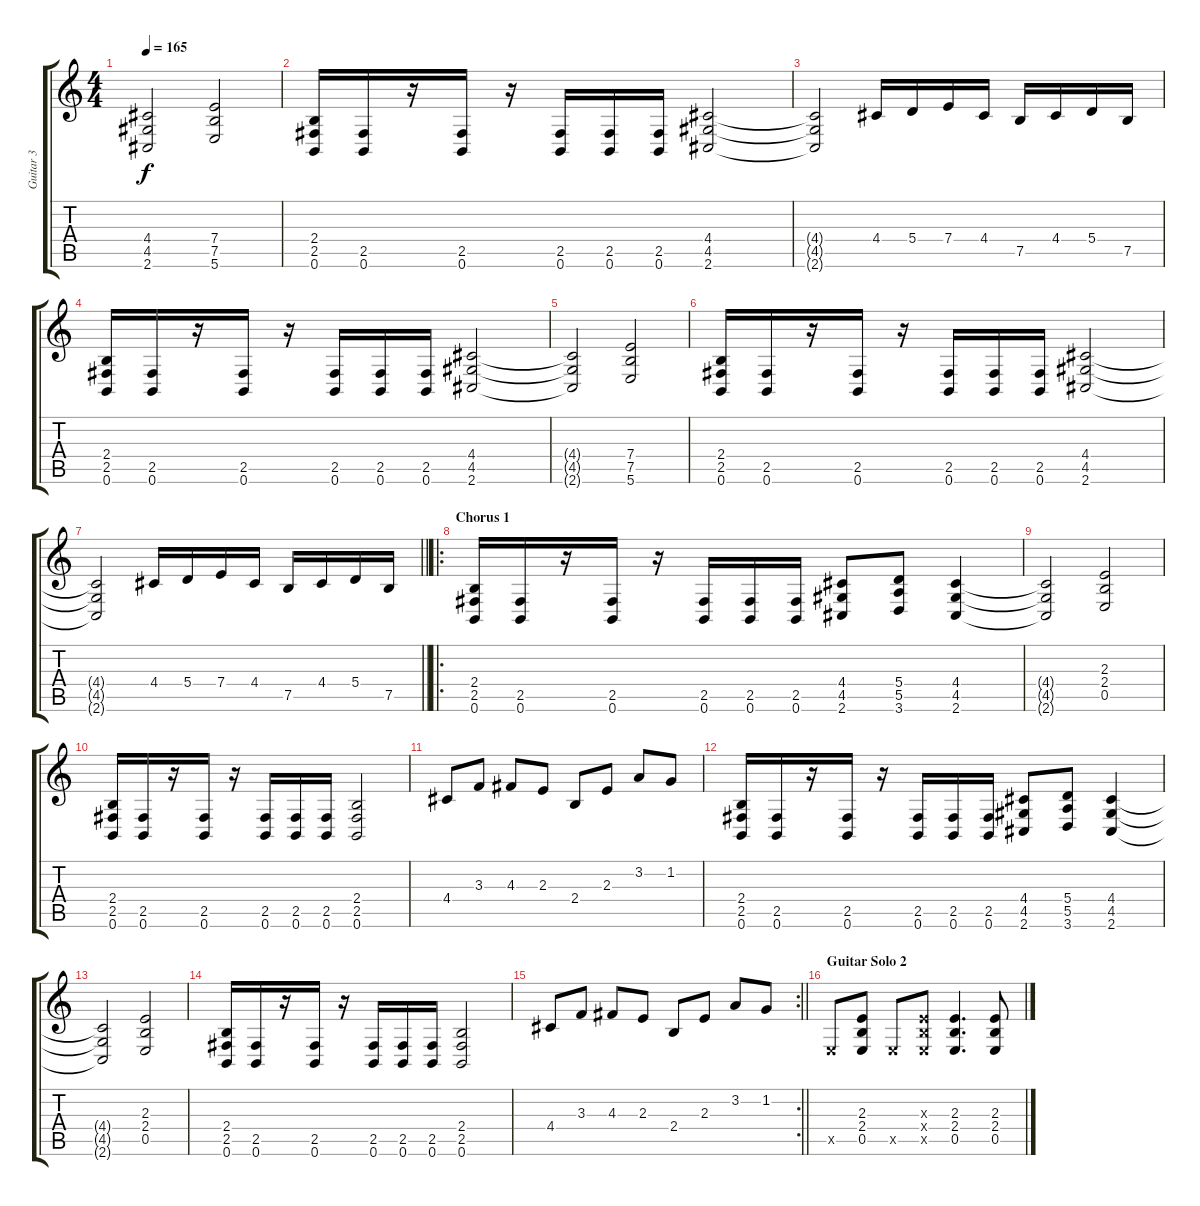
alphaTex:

\track ("Guitar 3" "Guitar 3") {instrument distortionguitar}
\staff {score tabs}
\tuning (B3 Gb3 D3 A2 E2 B1) {hide}
\ts (4 4)
\tempo 165
\clef g2
\ks c
(4.4{t} 4.5{t} 2.6{t}).2{dy f} (7.4 7.5 5.6).2 |
(2.4 2.5 0.6).16 (2.5 0.6).16 r.16 (2.5 0.6).16 r.16 (2.5 0.6).16 (2.5 0.6).16 (2.5 0.6).16 (4.4 4.5 2.6).2 |
(4.4{t} 4.5{t} 2.6{t}).2 4.4.16 5.4.16 7.4.16 4.4.16 7.5.16 4.4.16 5.4.16 7.5.16 |
(2.4 2.5 0.6).16 (2.5 0.6).16 r.16 (2.5 0.6).16 r.16 (2.5 0.6).16 (2.5 0.6).16 (2.5 0.6).16 (4.4 4.5 2.6).2 |
(4.4{t} 4.5{t} 2.6{t}).2 (7.4 7.5 5.6).2 |
(2.4 2.5 0.6).16 (2.5 0.6).16 r.16 (2.5 0.6).16 r.16 (2.5 0.6).16 (2.5 0.6).16 (2.5 0.6).16 (4.4 4.5 2.6).2 |
\barLineRight lightlight
(4.4{t} 4.5{t} 2.6{t}).2 4.4.16 5.4.16 7.4.16 4.4.16 7.5.16 4.4.16 5.4.16 7.5.16 |
\ro
\section ("" "Chorus 1")
(2.4 2.5 0.6).16 (2.5 0.6).16 r.16 (2.5 0.6).16 r.16 (2.5 0.6).16 (2.5 0.6).16 (2.5 0.6).16 (4.4 4.5 2.6).8 (5.4 5.5 3.6).8 (4.4 4.5 2.6).4 |
(4.4{t} 4.5{t} 2.6{t}).2 (2.3 2.4 0.5).2 |
(2.4 2.5 0.6).16 (2.5 0.6).16 r.16 (2.5 0.6).16 r.16 (2.5 0.6).16 (2.5 0.6).16 (2.5 0.6).16 (2.4 2.5 0.6).2 |
4.4.8 3.3.8 4.3.8 2.3.8 2.4.8 2.3.8 3.2.8 1.2.8 |
(2.4 2.5 0.6).16 (2.5 0.6).16 r.16 (2.5 0.6).16 r.16 (2.5 0.6).16 (2.5 0.6).16 (2.5 0.6).16 (4.4 4.5 2.6).8 (5.4 5.5 3.6).8 (4.4 4.5 2.6).4 |
(4.4{t} 4.5{t} 2.6{t}).2 (2.3 2.4 0.5).2 |
(2.4 2.5 0.6).16 (2.5 0.6).16 r.16 (2.5 0.6).16 r.16 (2.5 0.6).16 (2.5 0.6).16 (2.5 0.6).16 (2.4 2.5 0.6).2 |
\rc 2
\barLineRight lightlight
4.4.8 3.3.8 4.3.8 2.3.8 2.4.8 2.3.8 3.2.8 1.2.8 |
\section ("" "Guitar Solo 2")
0.5{x}.8 (2.3 2.4 0.5).8 0.5{x}.8 (2.3{x} 2.4{x} 0.5{x}).8 (2.3 2.4 0.5).4{d} (2.3 2.4 0.5).8
